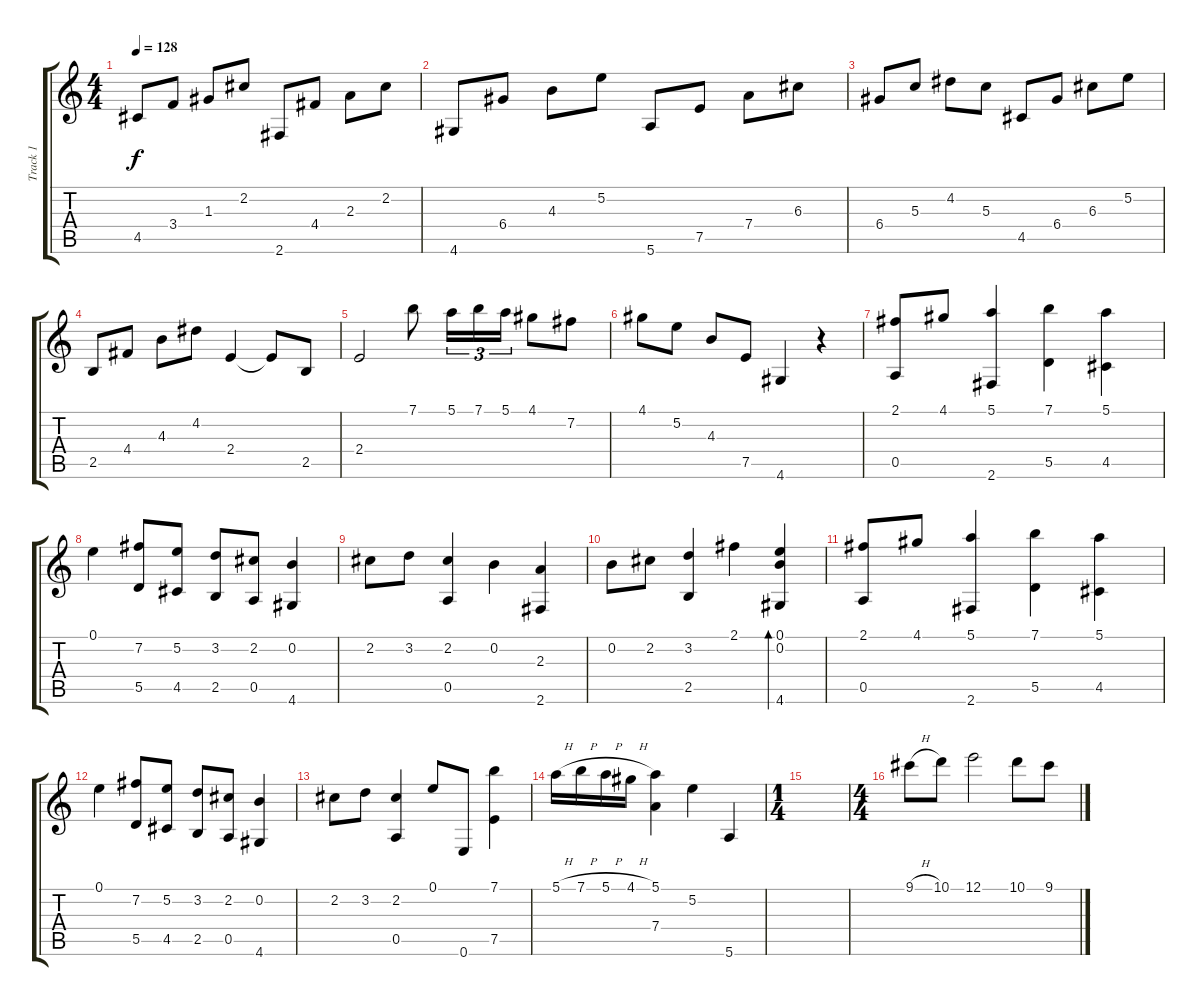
\track ("Track 1" "Track 1") {instrument acousticguitarsteel}
\staff {score tabs}
\tuning (E4 B3 G3 D3 A2 E2) {hide}
\ts (4 4)
\tempo 128
\clef g2
\ks c
4.5.8{dy f} 3.4.8 1.3.8 2.2.8 2.6.8 4.4.8 2.3.8 2.2.8 |
4.6.8 6.4.8 4.3.8 5.2.8 5.6.8 7.5.8 7.4.8 6.3.8 |
6.4.8 5.3.8 4.2.8 5.3.8 4.5.8 6.4.8 6.3.8 5.2.8 |
2.5.8 4.4.8 4.3.8 4.2.8 2.4.4 2.4{t}.8 2.5.8 |
2.4.2 7.1.8 5.1.16{tu (3 2)} 7.1.16{tu (3 2)} 5.1.16{tu (3 2)} 4.1.8 7.2.8 |
4.1.8 5.2.8 4.3.8 7.5.8 4.6.4 r.4 |
(2.1 0.5).8 4.1.8 (5.1 2.6).4 (7.1 5.5).4 (5.1 4.5).4 |
0.1.4 (7.2 5.5).8 (5.2 4.5).8 (3.2 2.5).8 (2.2 0.5).8 (0.2 4.6).4 |
2.2.8 3.2.8 (2.2 0.5).4 0.2.4 (2.3 2.6).4 |
0.2.8 2.2.8 (3.2 2.5).4 2.1.4 (0.1 0.2 4.6).4{bd 240} |
(2.1 0.5).8 4.1.8 (5.1 2.6).4 (7.1 5.5).4 (5.1 4.5).4 |
0.1.4 (7.2 5.5).8 (5.2 4.5).8 (3.2 2.5).8 (2.2 0.5).8 (0.2 4.6).4 |
2.2.8 3.2.8 (2.2 0.5).4 0.1.8 0.6.8 (7.1 7.5).4 |
5.1{h}.16 7.1{h}.16 5.1{h}.16 4.1{h}.16 (5.1 7.4).4 5.2.4 5.6.4 |
\ts (1 4)
|
\ts (4 4)
9.1{h}.8{volume 14} 10.1.8 12.1.2 10.1.8 9.1.8
